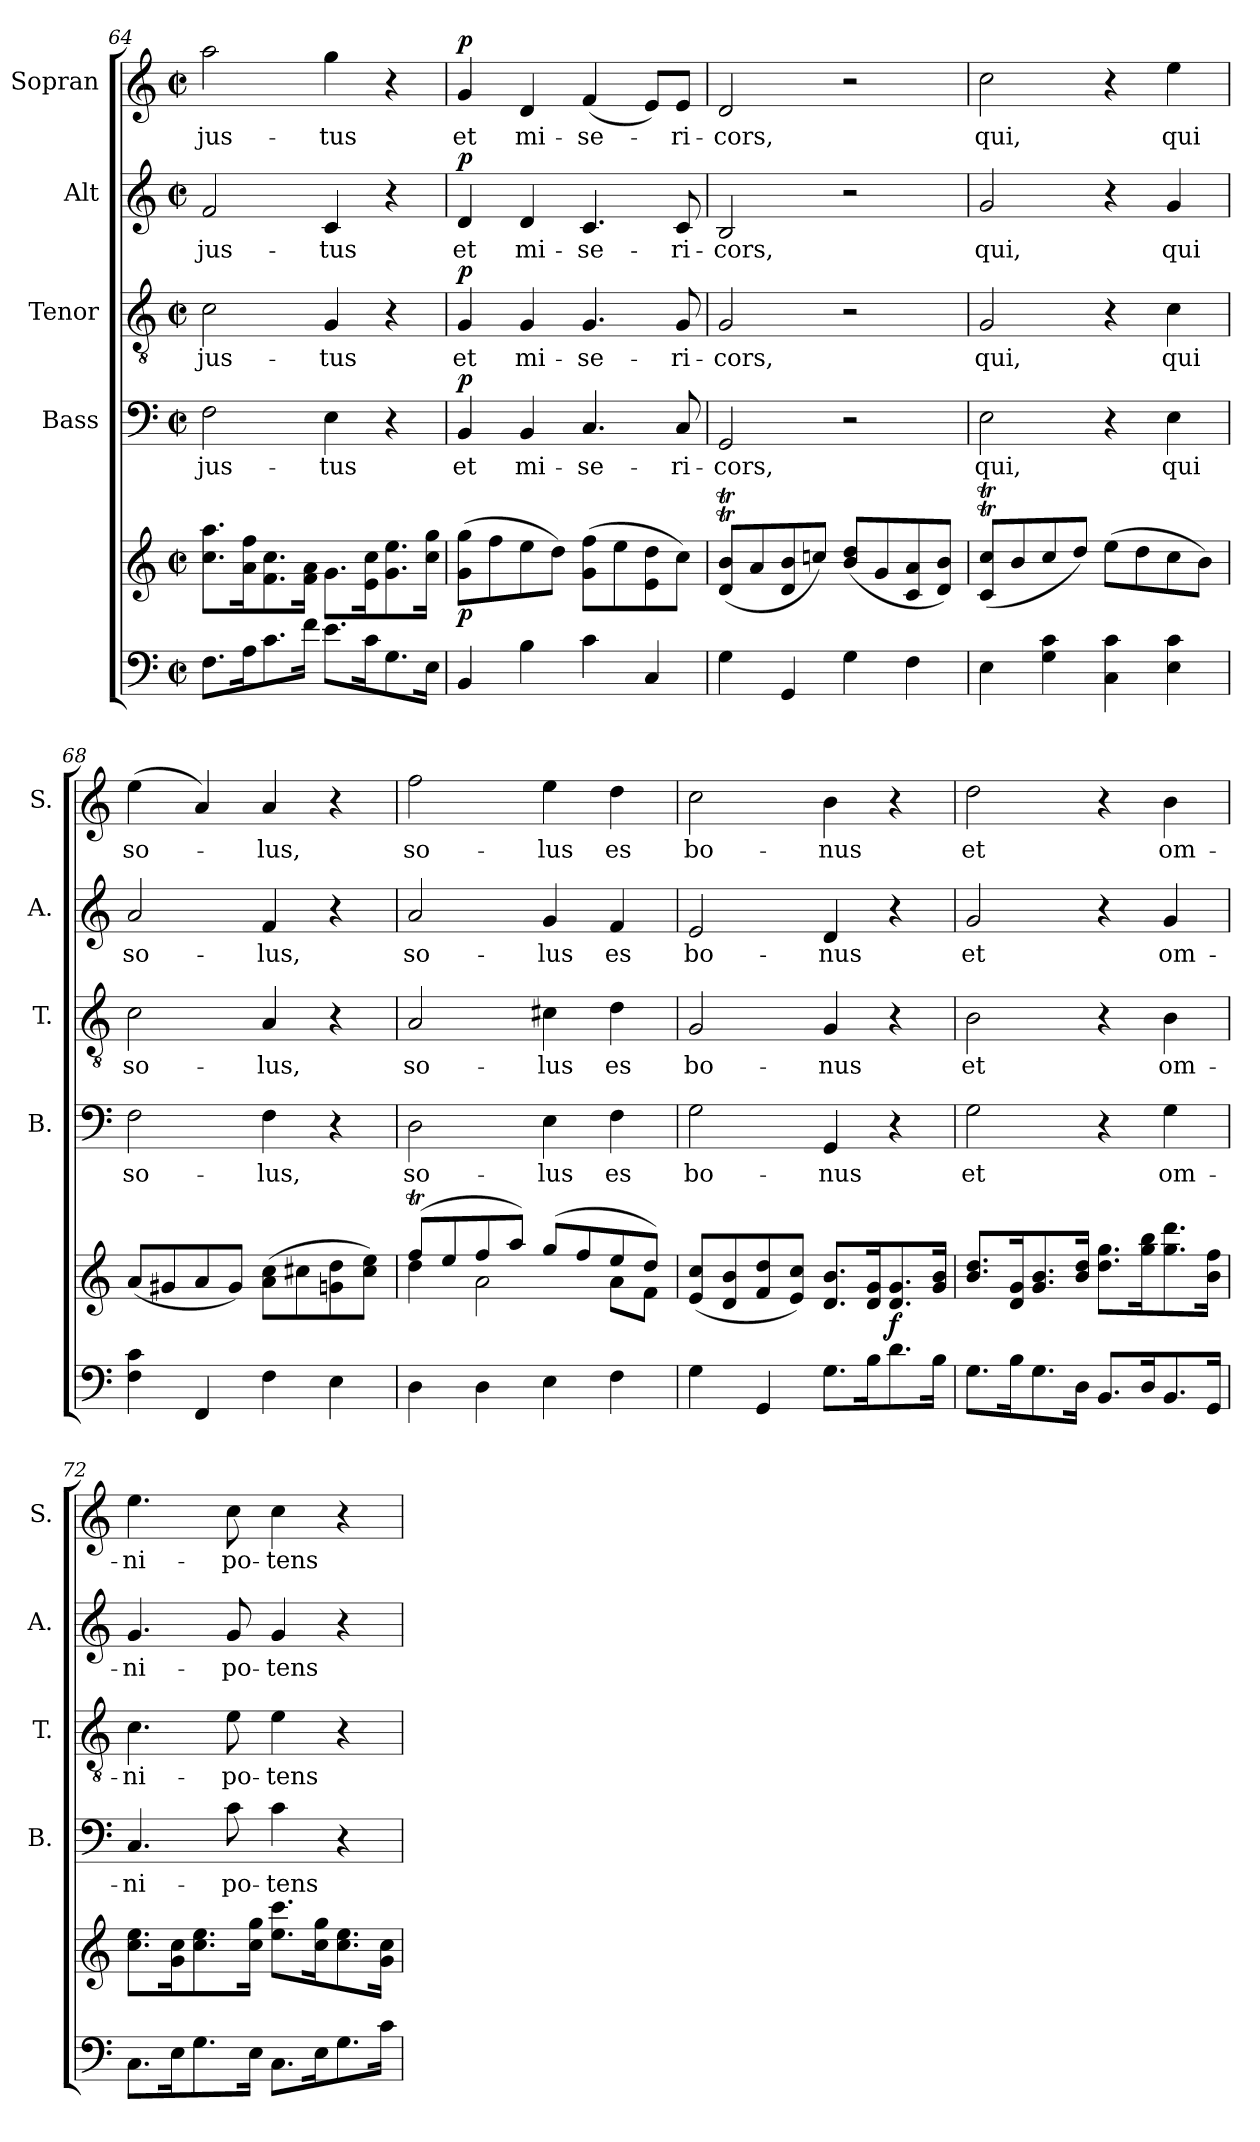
**kern	**kern	**dynam	**kern	**text	**dynam	**kern	**text	**dynam	**kern	**text	**dynam	**kern	**text	**dynam
*part5	*part5	*part5	*part4	*part4	*part4	*part3	*part3	*part3	*part2	*part2	*part2	*part1	*part1	*part1
*staff6	*staff5	*staff5/6	*staff4	*staff4	*staff4	*staff3	*staff3	*staff3	*staff2	*staff2	*staff2	*staff1	*staff1	*staff1
*	*	*	*I"Bass	*	*	*I"Tenor	*	*	*I"Alt	*	*	*I"Sopran	*	*
*	*	*	*I'B.	*	*	*I'T.	*	*	*I'A.	*	*	*I'S.	*	*
!!LO:PB:g=z
*clefF4	*clefG2	*	*clefF4	*	*	*clefGv2	*	*	*clefG2	*	*	*clefG2	*	*
*k[]	*k[]	*	*k[]	*	*	*k[]	*	*	*k[]	*	*	*k[]	*	*
*C:	*C:	*	*C:	*	*	*C:	*	*	*C:	*	*	*C:	*	*
*M2/2	*M2/2	*	*M2/2	*	*	*M2/2	*	*	*M2/2	*	*	*M2/2	*	*
*met(c|)	*met(c|)	*	*met(c|)	*	*	*met(c|)	*	*	*met(c|)	*	*	*met(c|)	*	*
=64	=64	=64	=64	=64	=64	=64	=64	=64	=64	=64	=64	=64	=64	=64
!	!	!	!	!LO:LY:b	!	!	!LO:LY:b	!	!	!LO:LY:b	!	!	!LO:LY:b	!
8.F\L	8.cc\ 8.aa\L	.	2F\	jus-	.	2c\	jus-	.	2f/	jus-	.	2aa\	jus-	.
16A\k	16a\ 16ff\k	.	.	.	.	.	.	.	.	.	.	.	.	.
8.c\	8.f\ 8.cc\	.	.	.	.	.	.	.	.	.	.	.	.	.
16f\Jk	16f\ 16a\Jk	.	.	.	.	.	.	.	.	.	.	.	.	.
!	!	!	!	!LO:LY:b	!	!	!LO:LY:b	!	!	!LO:LY:b	!	!	!LO:LY:b	!
8.e\L	8.g\L	.	4E\	-tus	.	4G/	-tus	.	4c/	-tus	.	4gg\	-tus	.
16c\k	16e\ 16cc\k	.	.	.	.	.	.	.	.	.	.	.	.	.
8.G\	8.g\ 8.ee\	.	4r	.	.	4r	.	.	4r	.	.	4r	.	.
16E\Jk	16cc\ 16gg\Jk	.	.	.	.	.	.	.	.	.	.	.	.	.
=65	=65	=65	=65	=65	=65	=65	=65	=65	=65	=65	=65	=65	=65	=65
!	!	!LO:DY:b	!	!LO:LY:b	!LO:DY:a	!	!LO:LY:b	!LO:DY:a	!	!LO:LY:b	!LO:DY:a	!	!LO:LY:b	!LO:DY:a
4BB/	(>8g\ 8gg\L	p	4BB/	et	p	4G/	et	p	4d/	et	p	4g/	et	p
.	8ff\	.	.	.	.	.	.	.	.	.	.	.	.	.
!	!	!	!	!LO:LY:b	!	!	!LO:LY:b	!	!	!LO:LY:b	!	!	!LO:LY:b	!
4B\	8ee\	.	4BB/	mi-	.	4G/	mi-	.	4d/	mi-	.	4d/	mi-	.
.	8dd\J)	.	.	.	.	.	.	.	.	.	.	.	.	.
!	!	!	!	!LO:LY:b	!	!	!LO:LY:b	!	!	!LO:LY:b	!	!	!LO:LY:b	!
4c\	(>8g\ 8ff\L	.	4.C/	-se-	.	4.G/	-se-	.	4.c/	-se-	.	(<4f/	-se-	.
.	8ee\	.	.	.	.	.	.	.	.	.	.	.	.	.
4C/	8e\ 8dd\	.	.	.	.	.	.	.	.	.	.	8e/L)	.	.
!	!	!	!	!LO:LY:b	!	!	!LO:LY:b	!	!	!LO:LY:b	!	!	!LO:LY:b	!
.	8cc\J)	.	8C/	-ri-	.	8G/	-ri-	.	8c/	-ri-	.	8e/J	-ri-	.
=66	=66	=66	=66	=66	=66	=66	=66	=66	=66	=66	=66	=66	=66	=66
!	!	!	!	!LO:LY:b	!	!	!LO:LY:b	!	!	!LO:LY:b	!	!	!LO:LY:b	!
4G\	(>8d/T 8b/TL	.	2GG/	-cors,	.	2G/	-cors,	.	2B/	-cors,	.	2d/	-cors,	.
.	8a/	.	.	.	.	.	.	.	.	.	.	.	.	.
4GG/	8d/ 8b/	.	.	.	.	.	.	.	.	.	.	.	.	.
.	8cc/J)	.	.	.	.	.	.	.	.	.	.	.	.	.
4G\	(>8b/ 8dd/L	.	2r	.	.	2r	.	.	2r	.	.	2r	.	.
.	8g/	.	.	.	.	.	.	.	.	.	.	.	.	.
4F\	8c/ 8a/	.	.	.	.	.	.	.	.	.	.	.	.	.
.	8d/ 8b/J)	.	.	.	.	.	.	.	.	.	.	.	.	.
=67	=67	=67	=67	=67	=67	=67	=67	=67	=67	=67	=67	=67	=67	=67
!	!	!	!	!LO:LY:b	!	!	!LO:LY:b	!	!	!LO:LY:b	!	!	!LO:LY:b	!
4E\	(>8c/T 8cc/TL	.	2E\	qui,	.	2G/	qui,	.	2g/	qui,	.	2cc\	qui,	.
.	8b/	.	.	.	.	.	.	.	.	.	.	.	.	.
4G\ 4c\	8cc/	.	.	.	.	.	.	.	.	.	.	.	.	.
.	8dd/J)	.	.	.	.	.	.	.	.	.	.	.	.	.
4C\ 4c\	(>8ee\L	.	4r	.	.	4r	.	.	4r	.	.	4r	.	.
.	8dd\	.	.	.	.	.	.	.	.	.	.	.	.	.
!	!	!	!	!LO:LY:b	!	!	!LO:LY:b	!	!	!LO:LY:b	!	!	!LO:LY:b	!
4E\ 4c\	8cc\	.	4E\	qui	.	4c\	qui	.	4g/	qui	.	4ee\	qui	.
.	8b\J)	.	.	.	.	.	.	.	.	.	.	.	.	.
=68	=68	=68	=68	=68	=68	=68	=68	=68	=68	=68	=68	=68	=68	=68
!	!	!	!	!LO:LY:b	!	!	!LO:LY:b	!	!	!LO:LY:b	!	!	!LO:LY:b	!
4F\ 4c\	(<8a/L	.	2F\	so-	.	2c\	so-	.	2a/	so-	.	(>4ee\	so-	.
.	8g#X/	.	.	.	.	.	.	.	.	.	.	.	.	.
4FF/	8a/	.	.	.	.	.	.	.	.	.	.	4a/)	.	.
.	8g#/J)	.	.	.	.	.	.	.	.	.	.	.	.	.
!	!	!	!	!LO:LY:b	!	!	!LO:LY:b	!	!	!LO:LY:b	!	!	!LO:LY:b	!
4F\	(>8a\ 8cc\L	.	4F\	-lus,	.	4A/	-lus,	.	4f/	-lus,	.	4a/	-lus,	.
.	8cc#X\	.	.	.	.	.	.	.	.	.	.	.	.	.
4E\	8gn\ 8dd\	.	4r	.	.	4r	.	.	4r	.	.	4r	.	.
.	8cc#\ 8ee\J)	.	.	.	.	.	.	.	.	.	.	.	.	.
!!LO:LB:g=z
=69	=69	=69	=69	=69	=69	=69	=69	=69	=69	=69	=69	=69	=69	=69
*	*^	*	*	*	*	*	*	*	*	*	*	*	*	*
!	!	!	!	!	!LO:LY:b	!	!	!LO:LY:b	!	!	!LO:LY:b	!	!	!LO:LY:b	!
4D\	(>8ffT/L	4dd\	.	2D\	so-	.	2A/	so-	.	2a/	so-	.	2ff\	so-	.
.	8ee/	.	.	.	.	.	.	.	.	.	.	.	.	.	.
4D\	8ff/	2a\	.	.	.	.	.	.	.	.	.	.	.	.	.
.	8aa/J)	.	.	.	.	.	.	.	.	.	.	.	.	.	.
!	!	!	!	!	!LO:LY:b	!	!	!LO:LY:b	!	!	!LO:LY:b	!	!	!LO:LY:b	!
4E\	(>8gg/L	.	.	4E\	-lus	.	4c#X\	-lus	.	4g/	-lus	.	4ee\	-lus	.
.	8ff/	.	.	.	.	.	.	.	.	.	.	.	.	.	.
!	!	!	!	!	!LO:LY:b	!	!	!LO:LY:b	!	!	!LO:LY:b	!	!	!LO:LY:b	!
4F\	8ee/	8a\L	.	4F\	es	.	4d\	es	.	4f/	es	.	4dd\	es	.
.	8dd/J)	8f\J	.	.	.	.	.	.	.	.	.	.	.	.	.
=70	=70	=70	=70	=70	=70	=70	=70	=70	=70	=70	=70	=70	=70	=70	=70
!	!	!	!	!	!LO:LY:b	!	!	!LO:LY:b	!	!	!LO:LY:b	!	!	!LO:LY:b	!
*	*v	*v	*	*	*	*	*	*	*	*	*	*	*	*	*
4G\	(<8e/ 8cc/L	.	2G\	bo-	.	2G/	bo-	.	2e/	bo-	.	2cc\	bo-	.
.	8d/ 8b/	.	.	.	.	.	.	.	.	.	.	.	.	.
4GG/	8f/ 8dd/	.	.	.	.	.	.	.	.	.	.	.	.	.
.	8e/ 8cc/J)	.	.	.	.	.	.	.	.	.	.	.	.	.
!	!	!	!	!LO:LY:b	!	!	!LO:LY:b	!	!	!LO:LY:b	!	!	!LO:LY:b	!
8.G\L	8.d/ 8.b/L	.	4GG/	-nus	.	4G/	-nus	.	4d/	-nus	.	4b\	-nus	.
16B\k	16d/ 16g/k	.	.	.	.	.	.	.	.	.	.	.	.	.
!	!	!LO:DY:b	!	!	!	!	!	!	!	!	!	!	!	!
8.d\	8.d/ 8.g/	f	4r	.	.	4r	.	.	4r	.	.	4r	.	.
16B\Jk	16g/ 16b/Jk	.	.	.	.	.	.	.	.	.	.	.	.	.
=71	=71	=71	=71	=71	=71	=71	=71	=71	=71	=71	=71	=71	=71	=71
!	!	!	!	!LO:LY:b	!	!	!LO:LY:b	!	!	!LO:LY:b	!	!	!LO:LY:b	!
8.G\L	8.b/ 8.dd/L	.	2G\	et	.	2B\	et	.	2g/	et	.	2dd\	et	.
16B\k	16d/ 16g/k	.	.	.	.	.	.	.	.	.	.	.	.	.
8.G\	8.g/ 8.b/	.	.	.	.	.	.	.	.	.	.	.	.	.
16D\Jk	16b/ 16dd/Jk	.	.	.	.	.	.	.	.	.	.	.	.	.
8.BB/L	8.dd\ 8.gg\L	.	4r	.	.	4r	.	.	4r	.	.	4r	.	.
16D/k	16gg\ 16bb\k	.	.	.	.	.	.	.	.	.	.	.	.	.
!	!	!	!	!LO:LY:b	!	!	!LO:LY:b	!	!	!LO:LY:b	!	!	!LO:LY:b	!
8.BB/	8.gg\ 8.ddd\	.	4G\	om-	.	4B\	om-	.	4g/	om-	.	4b\	om-	.
16GG/Jk	16b\ 16ff\Jk	.	.	.	.	.	.	.	.	.	.	.	.	.
=72	=72	=72	=72	=72	=72	=72	=72	=72	=72	=72	=72	=72	=72	=72
!	!	!	!	!LO:LY:b	!	!	!LO:LY:b	!	!	!LO:LY:b	!	!	!LO:LY:b	!
8.C\L	8.cc\ 8.ee\L	.	4.C/	-ni-	.	4.c\	-ni-	.	4.g/	-ni-	.	4.ee\	-ni-	.
16E\k	16g\ 16cc\k	.	.	.	.	.	.	.	.	.	.	.	.	.
8.G\	8.cc\ 8.ee\	.	.	.	.	.	.	.	.	.	.	.	.	.
!	!	!	!	!LO:LY:b	!	!	!LO:LY:b	!	!	!LO:LY:b	!	!	!LO:LY:b	!
.	.	.	8c\	-po-	.	8e\	-po-	.	8g/	-po-	.	8cc\	-po-	.
16E\Jk	16cc\ 16gg\Jk	.	.	.	.	.	.	.	.	.	.	.	.	.
!	!	!	!	!LO:LY:b	!	!	!LO:LY:b	!	!	!LO:LY:b	!	!	!LO:LY:b	!
8.C\L	8.ee\ 8.ccc\L	.	4c\	-tens	.	4e\	-tens	.	4g/	-tens	.	4cc\	-tens	.
16E\k	16cc\ 16gg\k	.	.	.	.	.	.	.	.	.	.	.	.	.
8.G\	8.cc\ 8.ee\	.	4r	.	.	4r	.	.	4r	.	.	4r	.	.
16c\Jk	16g\ 16cc\Jk	.	.	.	.	.	.	.	.	.	.	.	.	.
=	=	=	=	=	=	=	=	=	=	=	=	=	=	=
*-	*-	*-	*-	*-	*-	*-	*-	*-	*-	*-	*-	*-	*-	*-
